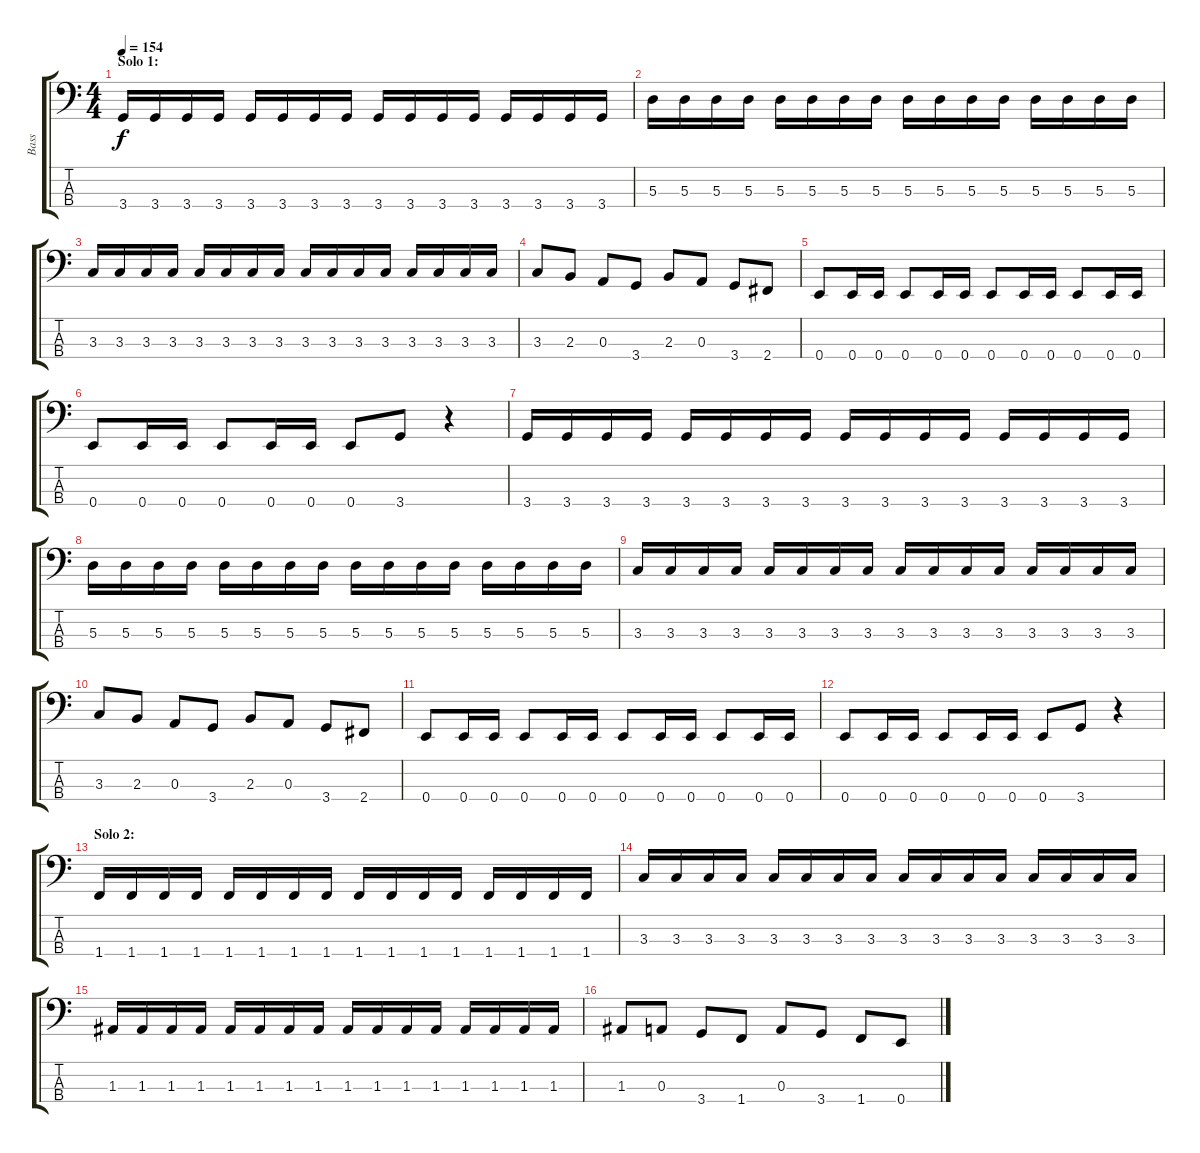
\track ("Bass" "Bass") {instrument electricbasspick}
\staff {score tabs}
\tuning (G2 D2 A1 E1) {hide}
\ts (4 4)
\section ("" "Solo 1:")
\tempo 154
\clef f4
\ks c
3.4.16{dy f} 3.4.16 3.4.16 3.4.16 3.4.16 3.4.16 3.4.16 3.4.16 3.4.16 3.4.16 3.4.16 3.4.16 3.4.16 3.4.16 3.4.16 3.4.16 |
5.3.16 5.3.16 5.3.16 5.3.16 5.3.16 5.3.16 5.3.16 5.3.16 5.3.16 5.3.16 5.3.16 5.3.16 5.3.16 5.3.16 5.3.16 5.3.16 |
3.3.16 3.3.16 3.3.16 3.3.16 3.3.16 3.3.16 3.3.16 3.3.16 3.3.16 3.3.16 3.3.16 3.3.16 3.3.16 3.3.16 3.3.16 3.3.16 |
3.3.8 2.3.8 0.3.8 3.4.8 2.3.8 0.3.8 3.4.8 2.4.8 |
0.4.8 0.4.16 0.4.16 0.4.8 0.4.16 0.4.16 0.4.8 0.4.16 0.4.16 0.4.8 0.4.16 0.4.16 |
0.4.8 0.4.16 0.4.16 0.4.8 0.4.16 0.4.16 0.4.8 3.4.8 r.4 |
3.4.16 3.4.16 3.4.16 3.4.16 3.4.16 3.4.16 3.4.16 3.4.16 3.4.16 3.4.16 3.4.16 3.4.16 3.4.16 3.4.16 3.4.16 3.4.16 |
5.3.16 5.3.16 5.3.16 5.3.16 5.3.16 5.3.16 5.3.16 5.3.16 5.3.16 5.3.16 5.3.16 5.3.16 5.3.16 5.3.16 5.3.16 5.3.16 |
3.3.16 3.3.16 3.3.16 3.3.16 3.3.16 3.3.16 3.3.16 3.3.16 3.3.16 3.3.16 3.3.16 3.3.16 3.3.16 3.3.16 3.3.16 3.3.16 |
3.3.8 2.3.8 0.3.8 3.4.8 2.3.8 0.3.8 3.4.8 2.4.8 |
0.4.8 0.4.16 0.4.16 0.4.8 0.4.16 0.4.16 0.4.8 0.4.16 0.4.16 0.4.8 0.4.16 0.4.16 |
0.4.8 0.4.16 0.4.16 0.4.8 0.4.16 0.4.16 0.4.8 3.4.8 r.4 |
\section ("" "Solo 2:")
1.4.16 1.4.16 1.4.16 1.4.16 1.4.16 1.4.16 1.4.16 1.4.16 1.4.16 1.4.16 1.4.16 1.4.16 1.4.16 1.4.16 1.4.16 1.4.16 |
3.3.16 3.3.16 3.3.16 3.3.16 3.3.16 3.3.16 3.3.16 3.3.16 3.3.16 3.3.16 3.3.16 3.3.16 3.3.16 3.3.16 3.3.16 3.3.16 |
1.3.16 1.3.16 1.3.16 1.3.16 1.3.16 1.3.16 1.3.16 1.3.16 1.3.16 1.3.16 1.3.16 1.3.16 1.3.16 1.3.16 1.3.16 1.3.16 |
1.3.8 0.3.8 3.4.8 1.4.8 0.3.8 3.4.8 1.4.8 0.4.8
